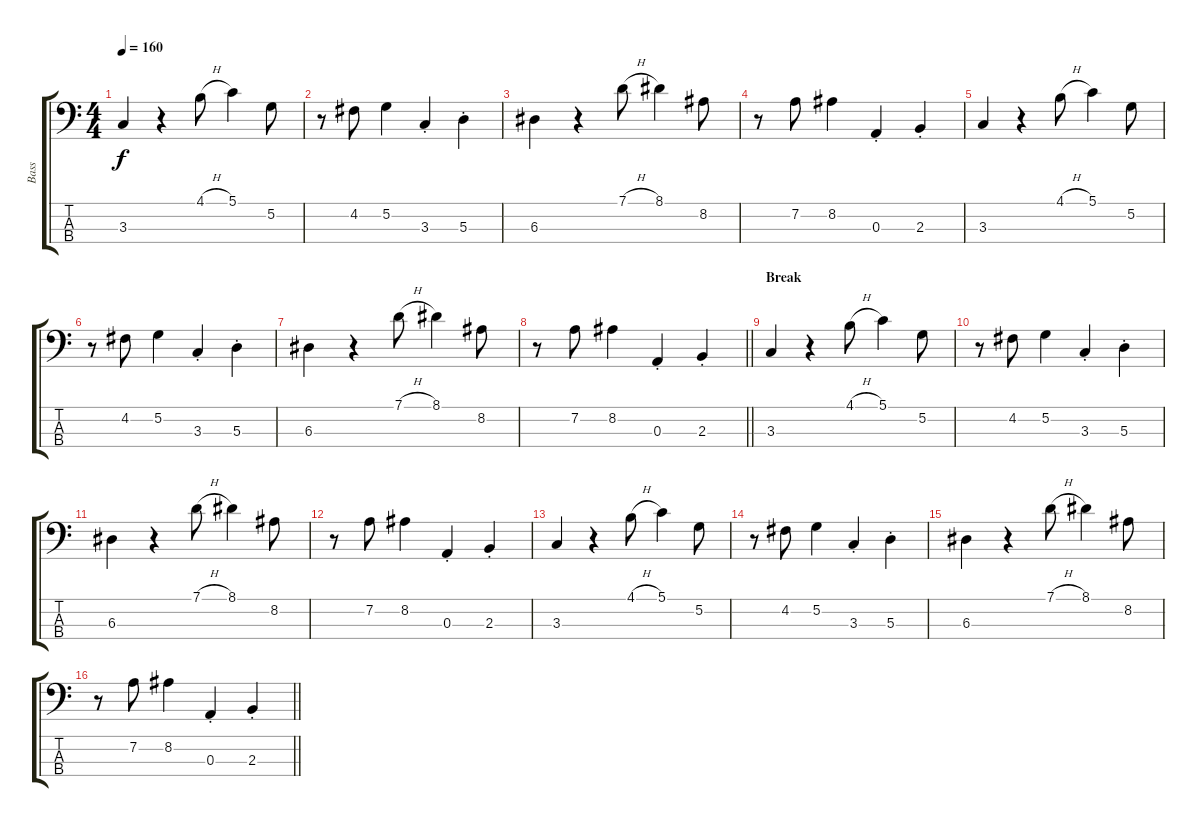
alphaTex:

\track ("Bass" "Bass") {instrument electricbassfinger}
\staff {score tabs}
\tuning (G2 D2 A1 E1) {hide}
\ts (4 4)
\tempo 160
\clef f4
\ks c
3.3.4{dy f} r.4 4.1{h}.8 5.1.4 5.2.8 |
r.8 4.2.8 5.2.4 3.3{st}.4 5.3{st}.4 |
6.3.4 r.4 7.1{h}.8 8.1.4 8.2.8 |
r.8 7.2.8 8.2.4 0.3{st}.4 2.3{st}.4 |
3.3.4 r.4 4.1{h}.8 5.1.4 5.2.8 |
r.8 4.2.8 5.2.4 3.3{st}.4 5.3{st}.4 |
6.3.4 r.4 7.1{h}.8 8.1.4 8.2.8 |
\barLineRight lightlight
r.8 7.2.8 8.2.4 0.3{st}.4 2.3{st}.4 |
\section ("" "Break")
3.3.4 r.4 4.1{h}.8 5.1.4 5.2.8 |
r.8 4.2.8 5.2.4 3.3{st}.4 5.3{st}.4 |
6.3.4 r.4 7.1{h}.8 8.1.4 8.2.8 |
r.8 7.2.8 8.2.4 0.3{st}.4 2.3{st}.4 |
3.3.4 r.4 4.1{h}.8 5.1.4 5.2.8 |
r.8 4.2.8 5.2.4 3.3{st}.4 5.3{st}.4 |
6.3.4 r.4 7.1{h}.8 8.1.4 8.2.8 |
\barLineRight lightlight
r.8 7.2.8 8.2.4 0.3{st}.4 2.3{st}.4
